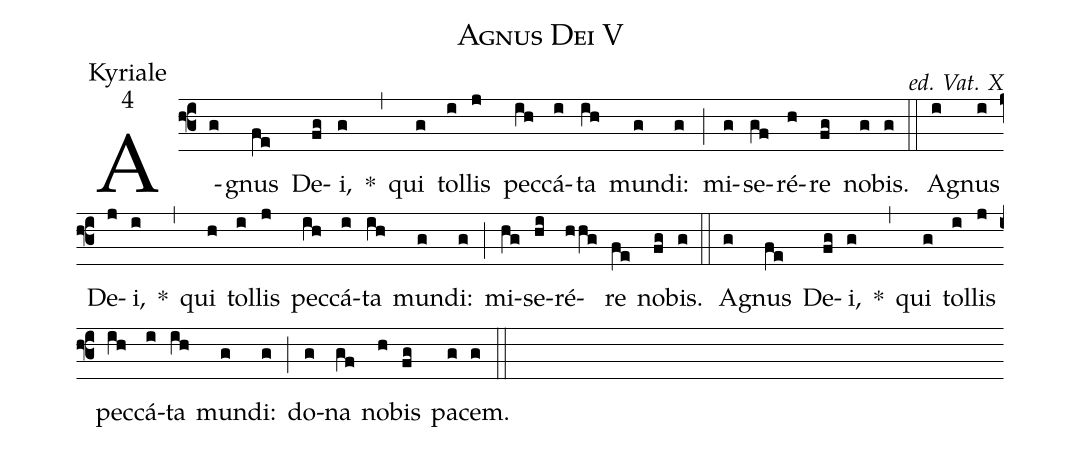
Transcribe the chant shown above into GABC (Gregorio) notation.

name:Agnus Dei V;
office-part:Kyriale;
mode:4;
commentary:ed. Vat. X;
%%
(f3) A(g)gnus(fe) De(fg)i,(g) *(,) qui(g) tol(i)lis(j) pec(ih)cá(i)ta(ih) mun(g)di:(g) (;) mi(g)se(gf)ré(h)re(fg) no(g)bis.(g) (::) A(i)gnus(i) De(j)i,(i) *(,) qui(h) tol(i)lis(j) pec(ih)cá(i)ta(ih) mun(g)di:(g) (;) mi(hg)se(hi)ré(hhg)re(fe) no(fg)bis.(g) (::) A(g)gnus(fe) De(fg)i,(g) *(,) qui(g) tol(i)lis(j) pec(ih)cá(i)ta(ih) mun(g)di:(g) (;) do(g)na(gf) no(h)bis(fg) pa(g)cem.(g) (::)
